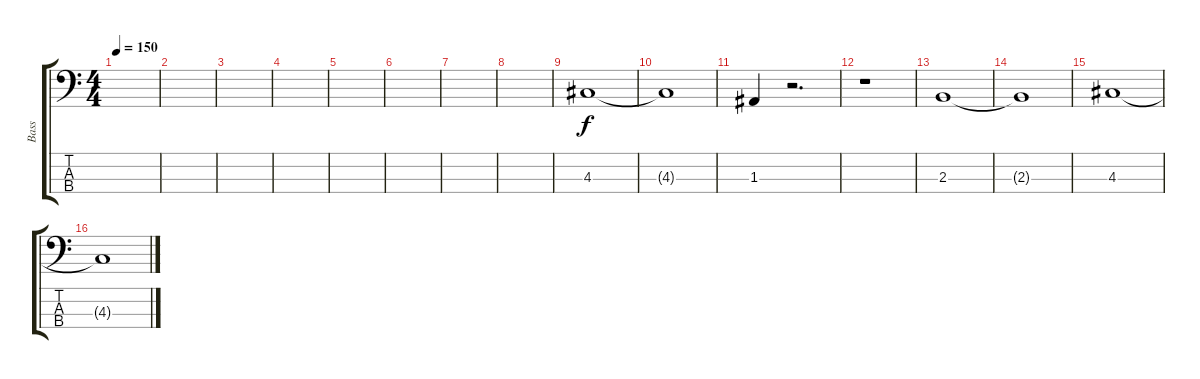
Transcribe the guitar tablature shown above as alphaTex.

\track ("Bass" "Bass") {instrument electricbasspick}
\staff {score tabs}
\tuning (G2 D2 A1 E1) {hide}
\ts (4 4)
\tempo 150
\clef f4
\ks c
|
|
|
|
|
|
|
|
4.3.1 |
4.3{t}.1 |
1.3.4 r.2{d} |
r.1 |
2.3.1 |
2.3{t}.1 |
4.3.1 |
4.3{t}.1
